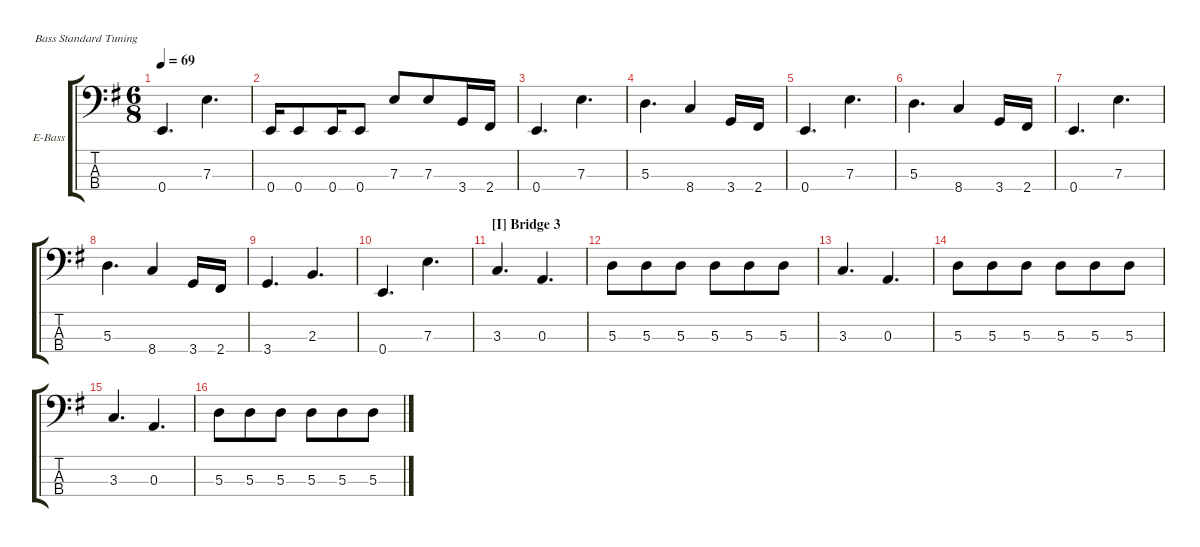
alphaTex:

\hideDynamics
\bracketExtendMode groupsimilarinstruments
\firstSystemTrackNameOrientation horizontal
\otherSystemsTrackNameOrientation horizontal
\track ("E-Bass" "E-Bass") {multiBarRest instrument fretlessbass}
\staff {score tabs}
\tuning (G2 D2 A1 E1)
\ts (6 8)
\tempo 69
\clef f4
\ks g
0.4.4{d dy f} 7.3.4{d} |
0.4.16 0.4.8 0.4.16 0.4.8 7.3.8 7.3.8{dy mp} 3.4.16{dy f} 2.4.16 |
0.4.4{d} 7.3.4{d} |
5.3.4{d} 8.4.4 3.4.16 2.4.16 |
0.4.4{d} 7.3.4{d} |
5.3.4{d} 8.4.4 3.4.16 2.4.16 |
0.4.4{d} 7.3.4{d} |
5.3.4{d} 8.4.4 3.4.16 2.4.16 |
3.4.4{d} 2.3.4{d} |
0.4.4{d} 7.3.4{d} |
\section ("I" "Bridge 3")
3.3.4{d} 0.3.4{d} |
5.3.8 5.3.8 5.3.8 5.3.8 5.3.8 5.3.8 |
3.3.4{d} 0.3.4{d} |
5.3.8 5.3.8 5.3.8 5.3.8 5.3.8 5.3.8 |
3.3.4{d} 0.3.4{d} |
5.3.8 5.3.8 5.3.8 5.3.8 5.3.8 5.3.8
